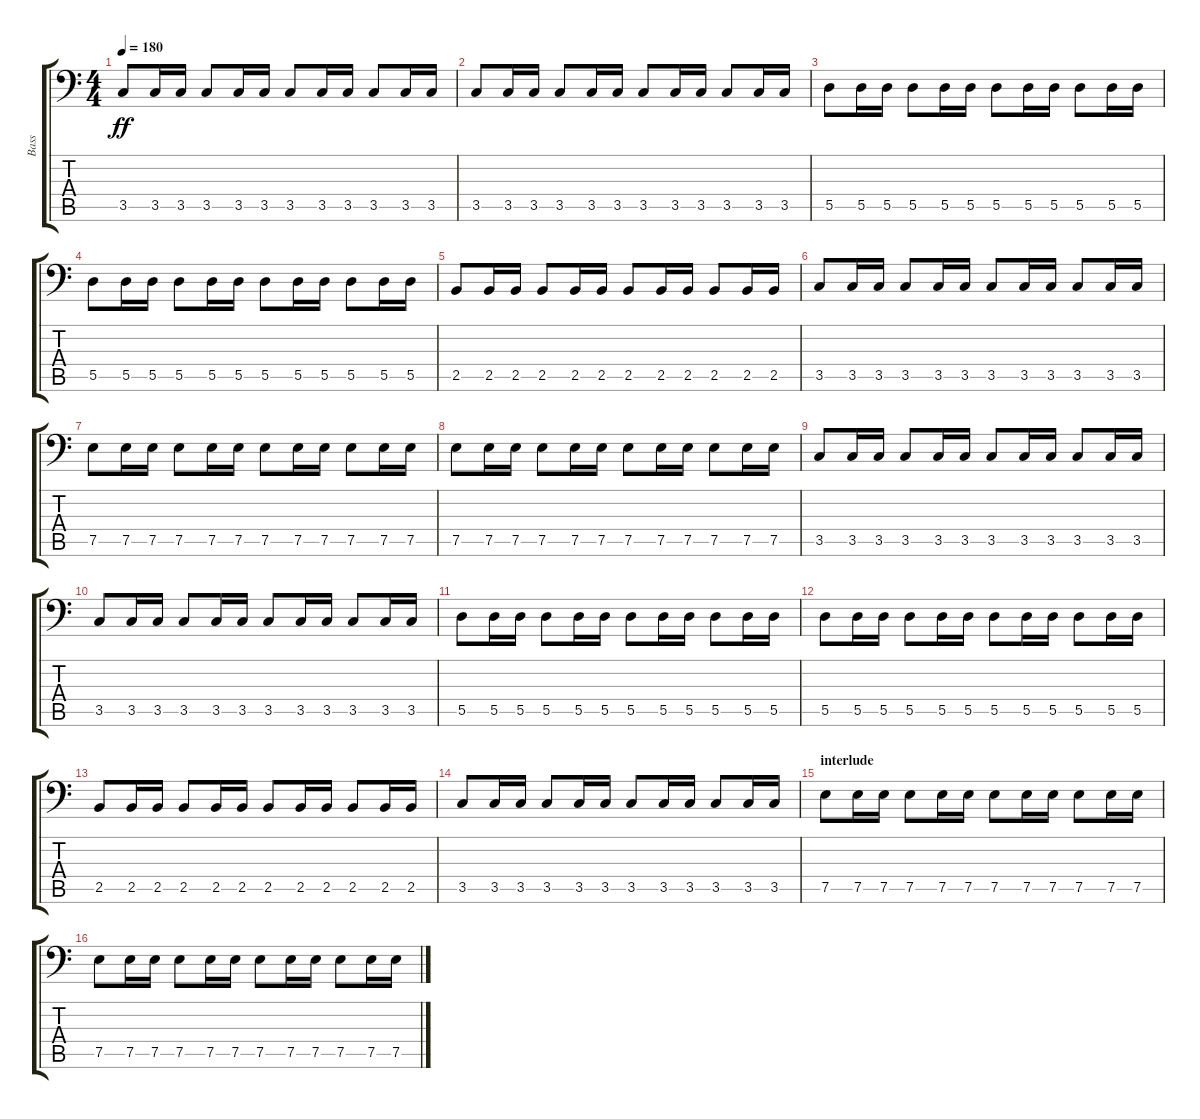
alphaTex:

\track ("Bass" "Bass") {instrument electricbassfinger}
\staff {score tabs}
\tuning (E3 B2 G2 D2 A1 E1) {hide}
\ts (4 4)
\tempo 180
\clef f4
\ks c
3.5.8{dy ff} 3.5.16 3.5.16 3.5.8 3.5.16 3.5.16 3.5.8 3.5.16 3.5.16 3.5.8 3.5.16 3.5.16 |
3.5.8 3.5.16 3.5.16 3.5.8 3.5.16 3.5.16 3.5.8 3.5.16 3.5.16 3.5.8 3.5.16 3.5.16 |
5.5.8 5.5.16 5.5.16 5.5.8 5.5.16 5.5.16 5.5.8 5.5.16 5.5.16 5.5.8 5.5.16 5.5.16 |
5.5.8 5.5.16 5.5.16 5.5.8 5.5.16 5.5.16 5.5.8 5.5.16 5.5.16 5.5.8 5.5.16 5.5.16 |
2.5.8 2.5.16 2.5.16 2.5.8 2.5.16 2.5.16 2.5.8 2.5.16 2.5.16 2.5.8 2.5.16 2.5.16 |
3.5.8 3.5.16 3.5.16 3.5.8 3.5.16 3.5.16 3.5.8 3.5.16 3.5.16 3.5.8 3.5.16 3.5.16 |
7.5.8 7.5.16 7.5.16 7.5.8 7.5.16 7.5.16 7.5.8 7.5.16 7.5.16 7.5.8 7.5.16 7.5.16 |
7.5.8 7.5.16 7.5.16 7.5.8 7.5.16 7.5.16 7.5.8 7.5.16 7.5.16 7.5.8 7.5.16 7.5.16 |
3.5.8 3.5.16 3.5.16 3.5.8 3.5.16 3.5.16 3.5.8 3.5.16 3.5.16 3.5.8 3.5.16 3.5.16 |
3.5.8 3.5.16 3.5.16 3.5.8 3.5.16 3.5.16 3.5.8 3.5.16 3.5.16 3.5.8 3.5.16 3.5.16 |
5.5.8 5.5.16 5.5.16 5.5.8 5.5.16 5.5.16 5.5.8 5.5.16 5.5.16 5.5.8 5.5.16 5.5.16 |
5.5.8 5.5.16 5.5.16 5.5.8 5.5.16 5.5.16 5.5.8 5.5.16 5.5.16 5.5.8 5.5.16 5.5.16 |
2.5.8 2.5.16 2.5.16 2.5.8 2.5.16 2.5.16 2.5.8 2.5.16 2.5.16 2.5.8 2.5.16 2.5.16 |
3.5.8 3.5.16 3.5.16 3.5.8 3.5.16 3.5.16 3.5.8 3.5.16 3.5.16 3.5.8 3.5.16 3.5.16 |
\section ("" "interlude")
7.5.8 7.5.16 7.5.16 7.5.8 7.5.16 7.5.16 7.5.8 7.5.16 7.5.16 7.5.8 7.5.16 7.5.16 |
7.5.8 7.5.16 7.5.16 7.5.8 7.5.16 7.5.16 7.5.8 7.5.16 7.5.16 7.5.8 7.5.16 7.5.16
